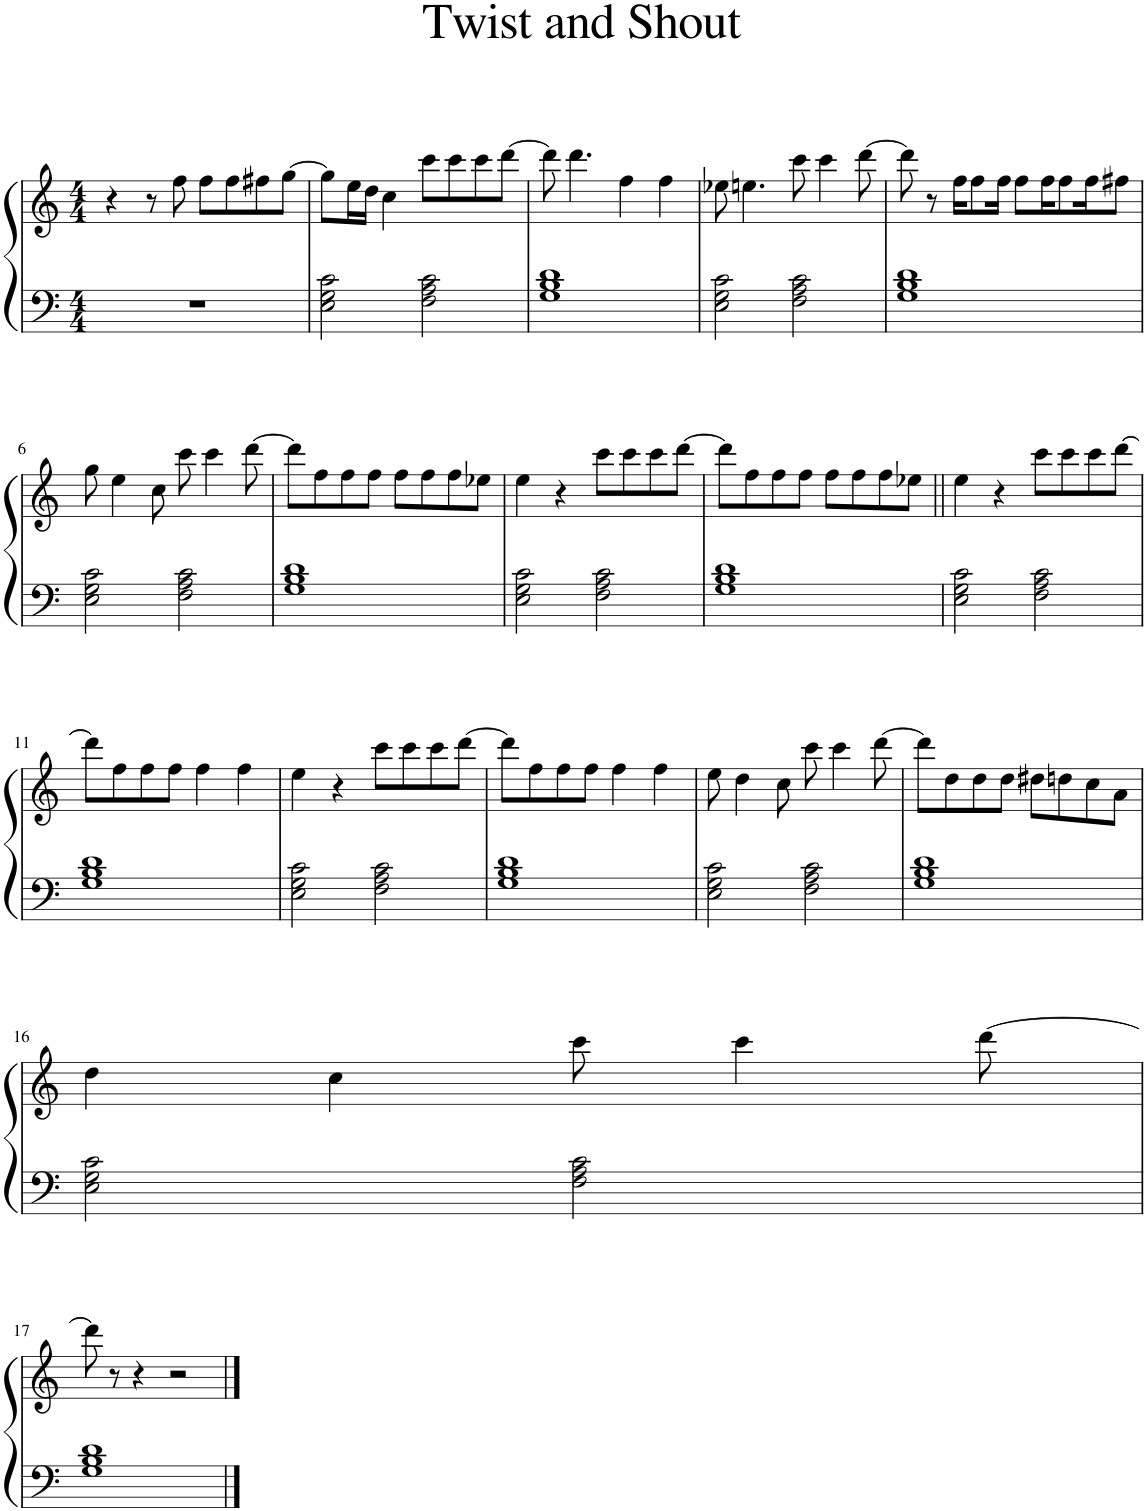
**kern	**kern
*part1	*part1
*staff2	*staff1
*I"Piano	*
*I'Pno.	*
*clefF4	*clefG2
*k[]	*k[]
*M4/4	*M4/4
=1	=1
1r	4r
.	8r
.	8ff\
.	8ff\L
.	8ff\
.	8ff#X\
.	[8gg\J
=2	=2
2E\ 2G\ 2c\	8gg\L]
.	16ee\L
.	16dd\JJ
.	4cc\
2F\ 2A\ 2c\	8ccc\L
.	8ccc\
.	8ccc\
.	[8ddd\J
=3	=3
1G 1B 1d	8ddd\]
.	4.ddd\
.	4ff\
.	4ff\
=4	=4
2E\ 2G\ 2c\	8ee-X\
.	4.een\
2F\ 2A\ 2c\	8ccc\
.	4ccc\
.	[8ddd\
=5	=5
1G 1B 1d	8ddd\]
.	8r
.	16ff\KL
.	8ff\
.	16ff\Jk
.	8ff\L
.	16ff\K
.	8ff\
.	16ff\K
.	8ff#X\J
!!LO:LB:g=z
=6	=6
2E\ 2G\ 2c\	8gg\
.	4ee\
.	8cc\
2F\ 2A\ 2c\	8ccc\
.	4ccc\
.	[8ddd\
=7	=7
1G 1B 1d	8ddd\L]
.	8ff\
.	8ff\
.	8ff\J
.	8ff\L
.	8ff\
.	8ff\
.	8ee-X\J
=8	=8
2E\ 2G\ 2c\	4ee\
.	4r
2F\ 2A\ 2c\	8ccc\L
.	8ccc\
.	8ccc\
.	[8ddd\J
=9	=9
1G 1B 1d	8ddd\L]
.	8ff\
.	8ff\
.	8ff\J
.	8ff\L
.	8ff\
.	8ff\
.	8ee-X\J
=10||	=10||
2E\ 2G\ 2c\	4ee\
.	4r
2F\ 2A\ 2c\	8ccc\L
.	8ccc\
.	8ccc\
.	[8ddd\J
!!LO:LB:g=z
=11	=11
1G 1B 1d	8ddd\L]
.	8ff\
.	8ff\
.	8ff\J
.	4ff\
.	4ff\
=12	=12
2E\ 2G\ 2c\	4ee\
.	4r
2F\ 2A\ 2c\	8ccc\L
.	8ccc\
.	8ccc\
.	[8ddd\J
=13	=13
1G 1B 1d	8ddd\L]
.	8ff\
.	8ff\
.	8ff\J
.	4ff\
.	4ff\
=14	=14
2E\ 2G\ 2c\	8ee\
.	4dd\
.	8cc\
2F\ 2A\ 2c\	8ccc\
.	4ccc\
.	[8ddd\
=15	=15
1G 1B 1d	8ddd\L]
.	8dd\
.	8dd\
.	8dd\J
.	8dd#X\L
.	8ddn\
.	8cc\
.	8a\J
!!LO:LB:g=z
=16	=16
2E\ 2G\ 2c\	4dd\
.	4cc\
2F\ 2A\ 2c\	8ccc\
.	4ccc\
.	[8ddd\
!!LO:LB:g=z
=17	=17
1G 1B 1d	8ddd\]
.	8r
.	4r
.	2r
==	==
*-	*-
